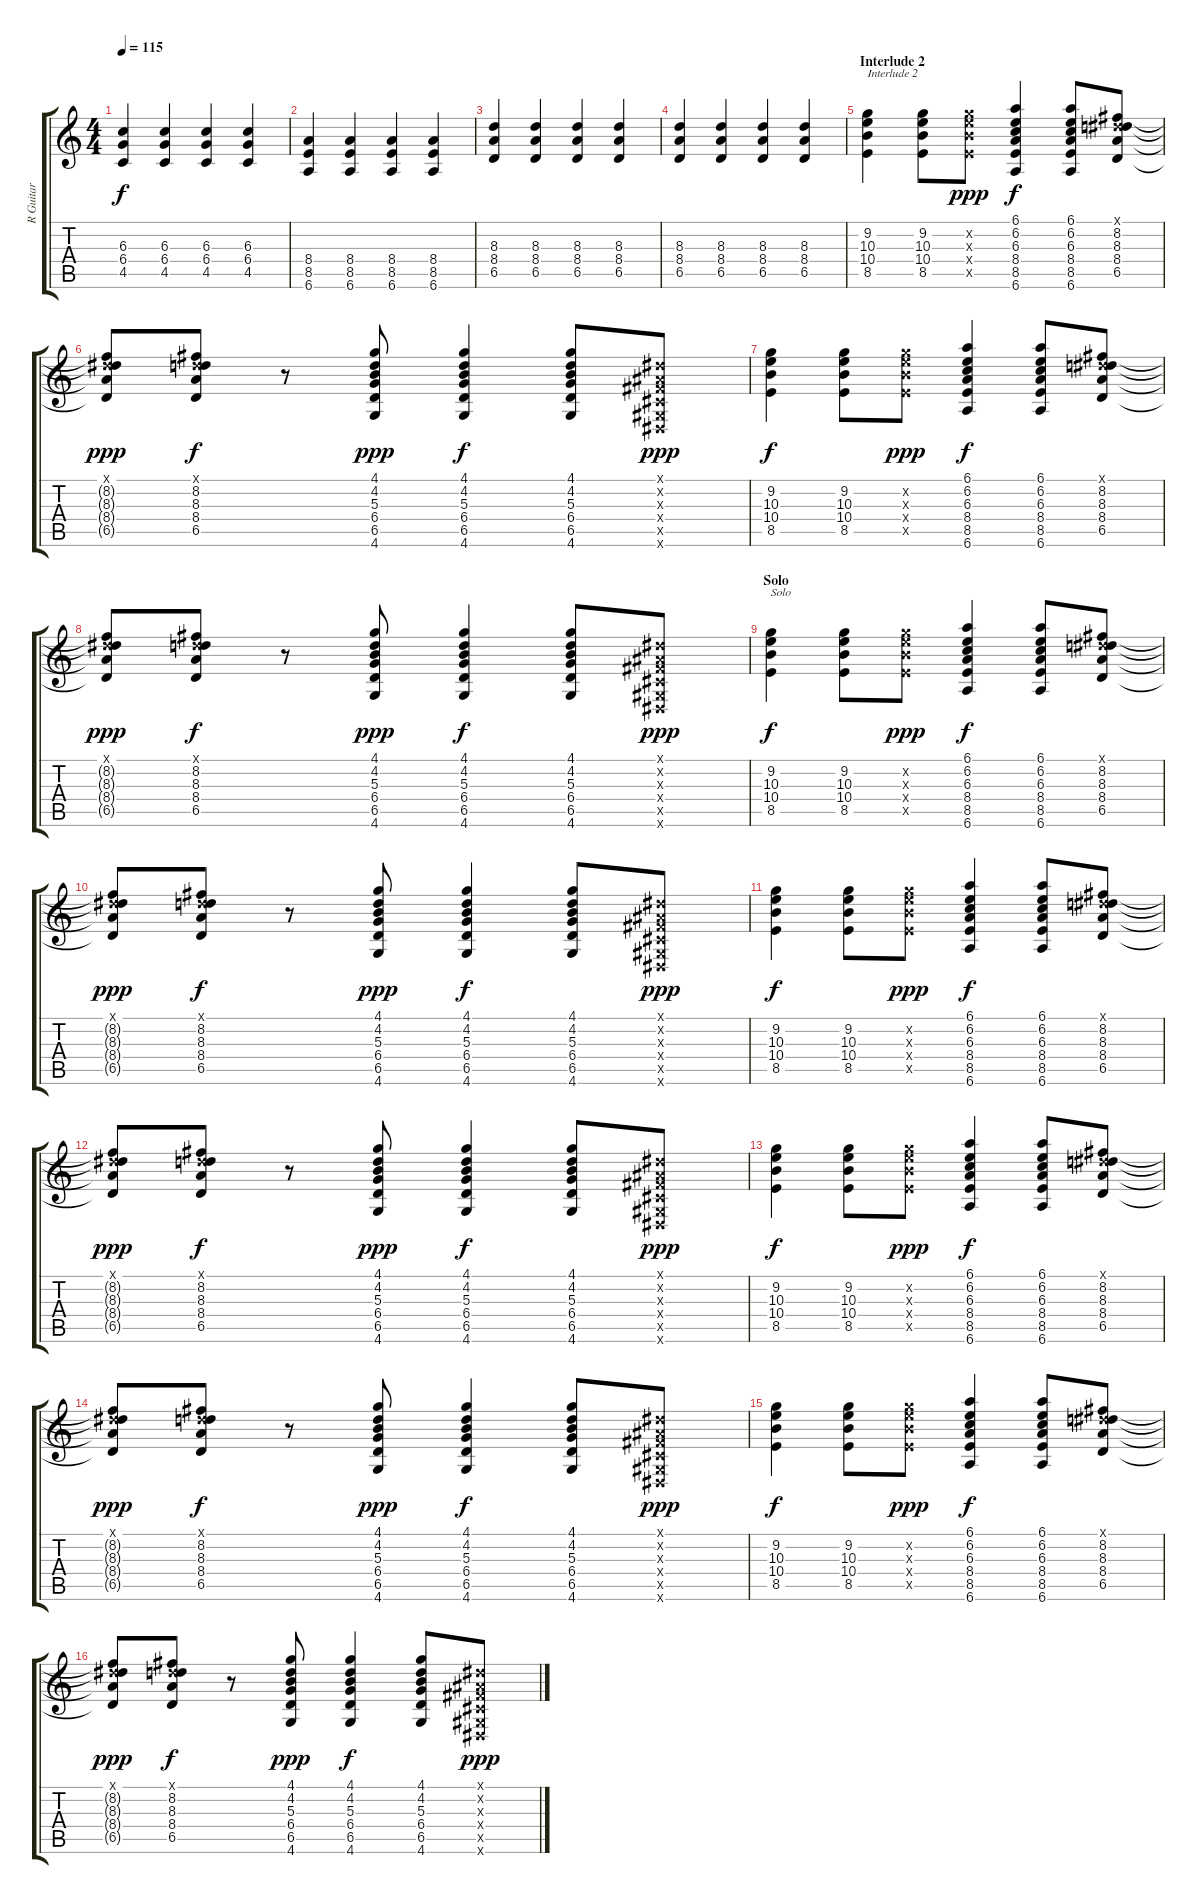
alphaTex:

\track ("R Guitar" "R Guitar") {instrument electricguitarmuted}
\staff {score tabs}
\tuning (Eb4 Bb3 Gb3 Db3 Ab2 Eb2) {hide}
\ts (4 4)
\tempo 115
\clef g2
\ks c
(6.3 6.4 4.5).4{dy f} (6.3 6.4 4.5).4 (6.3 6.4 4.5).4 (6.3 6.4 4.5).4 |
(8.4 8.5 6.6).4 (8.4 8.5 6.6).4 (8.4 8.5 6.6).4 (8.4 8.5 6.6).4 |
(8.3 8.4 6.5).4 (8.3 8.4 6.5).4 (8.3 8.4 6.5).4 (8.3 8.4 6.5).4 |
(8.3 8.4 6.5).4 (8.3 8.4 6.5).4 (8.3 8.4 6.5).4 (8.3 8.4 6.5).4 |
\section ("" "Interlude 2")
(9.2 10.3 10.4 8.5).4{txt "Interlude 2" instrument acousticguitarsteel} (9.2 10.3 10.4 8.5).8 (9.2{x} 10.3{x} 10.4{x} 8.5{x}).8{dy ppp} (6.1 6.2 6.3 8.4 8.5 6.6).4{dy f} (6.1 6.2 6.3 8.4 8.5 6.6).8 (0.1{x} 8.2 8.3 8.4 6.5).8 |
(0.1{x} 8.2{t} 8.3{t} 8.4{t} 6.5{t}).8{dy ppp} (0.1{x} 8.2 8.3 8.4 6.5).8{dy f} r.8 (4.1 4.2 5.3 6.4 6.5 4.6).8{dy ppp} (4.1 4.2 5.3 6.4 6.5 4.6).4{dy f} (4.1 4.2 5.3 6.4 6.5 4.6).8 (0.1{x} 0.2{x} 0.3{x} 0.4{x} 0.5{x} 0.6{x}).8{dy ppp} |
(9.2 10.3 10.4 8.5).4{dy f} (9.2 10.3 10.4 8.5).8 (9.2{x} 10.3{x} 10.4{x} 8.5{x}).8{dy ppp} (6.1 6.2 6.3 8.4 8.5 6.6).4{dy f} (6.1 6.2 6.3 8.4 8.5 6.6).8 (0.1{x} 8.2 8.3 8.4 6.5).8 |
(0.1{x} 8.2{t} 8.3{t} 8.4{t} 6.5{t}).8{dy ppp} (0.1{x} 8.2 8.3 8.4 6.5).8{dy f} r.8 (4.1 4.2 5.3 6.4 6.5 4.6).8{dy ppp} (4.1 4.2 5.3 6.4 6.5 4.6).4{dy f} (4.1 4.2 5.3 6.4 6.5 4.6).8 (0.1{x} 0.2{x} 0.3{x} 0.4{x} 0.5{x} 0.6{x}).8{dy ppp} |
\section ("" "Solo")
(9.2 10.3 10.4 8.5).4{txt "Solo" dy f} (9.2 10.3 10.4 8.5).8 (9.2{x} 10.3{x} 10.4{x} 8.5{x}).8{dy ppp} (6.1 6.2 6.3 8.4 8.5 6.6).4{dy f} (6.1 6.2 6.3 8.4 8.5 6.6).8 (0.1{x} 8.2 8.3 8.4 6.5).8 |
(0.1{x} 8.2{t} 8.3{t} 8.4{t} 6.5{t}).8{dy ppp} (0.1{x} 8.2 8.3 8.4 6.5).8{dy f} r.8 (4.1 4.2 5.3 6.4 6.5 4.6).8{dy ppp} (4.1 4.2 5.3 6.4 6.5 4.6).4{dy f} (4.1 4.2 5.3 6.4 6.5 4.6).8 (0.1{x} 0.2{x} 0.3{x} 0.4{x} 0.5{x} 0.6{x}).8{dy ppp} |
(9.2 10.3 10.4 8.5).4{dy f} (9.2 10.3 10.4 8.5).8 (9.2{x} 10.3{x} 10.4{x} 8.5{x}).8{dy ppp} (6.1 6.2 6.3 8.4 8.5 6.6).4{dy f} (6.1 6.2 6.3 8.4 8.5 6.6).8 (0.1{x} 8.2 8.3 8.4 6.5).8 |
(0.1{x} 8.2{t} 8.3{t} 8.4{t} 6.5{t}).8{dy ppp} (0.1{x} 8.2 8.3 8.4 6.5).8{dy f} r.8 (4.1 4.2 5.3 6.4 6.5 4.6).8{dy ppp} (4.1 4.2 5.3 6.4 6.5 4.6).4{dy f} (4.1 4.2 5.3 6.4 6.5 4.6).8 (0.1{x} 0.2{x} 0.3{x} 0.4{x} 0.5{x} 0.6{x}).8{dy ppp} |
(9.2 10.3 10.4 8.5).4{dy f} (9.2 10.3 10.4 8.5).8 (9.2{x} 10.3{x} 10.4{x} 8.5{x}).8{dy ppp} (6.1 6.2 6.3 8.4 8.5 6.6).4{dy f} (6.1 6.2 6.3 8.4 8.5 6.6).8 (0.1{x} 8.2 8.3 8.4 6.5).8 |
(0.1{x} 8.2{t} 8.3{t} 8.4{t} 6.5{t}).8{dy ppp} (0.1{x} 8.2 8.3 8.4 6.5).8{dy f} r.8 (4.1 4.2 5.3 6.4 6.5 4.6).8{dy ppp} (4.1 4.2 5.3 6.4 6.5 4.6).4{dy f} (4.1 4.2 5.3 6.4 6.5 4.6).8 (0.1{x} 0.2{x} 0.3{x} 0.4{x} 0.5{x} 0.6{x}).8{dy ppp} |
(9.2 10.3 10.4 8.5).4{dy f} (9.2 10.3 10.4 8.5).8 (9.2{x} 10.3{x} 10.4{x} 8.5{x}).8{dy ppp} (6.1 6.2 6.3 8.4 8.5 6.6).4{dy f} (6.1 6.2 6.3 8.4 8.5 6.6).8 (0.1{x} 8.2 8.3 8.4 6.5).8 |
(0.1{x} 8.2{t} 8.3{t} 8.4{t} 6.5{t}).8{dy ppp} (0.1{x} 8.2 8.3 8.4 6.5).8{dy f} r.8 (4.1 4.2 5.3 6.4 6.5 4.6).8{dy ppp} (4.1 4.2 5.3 6.4 6.5 4.6).4{dy f} (4.1 4.2 5.3 6.4 6.5 4.6).8 (0.1{x} 0.2{x} 0.3{x} 0.4{x} 0.5{x} 0.6{x}).8{dy ppp}
